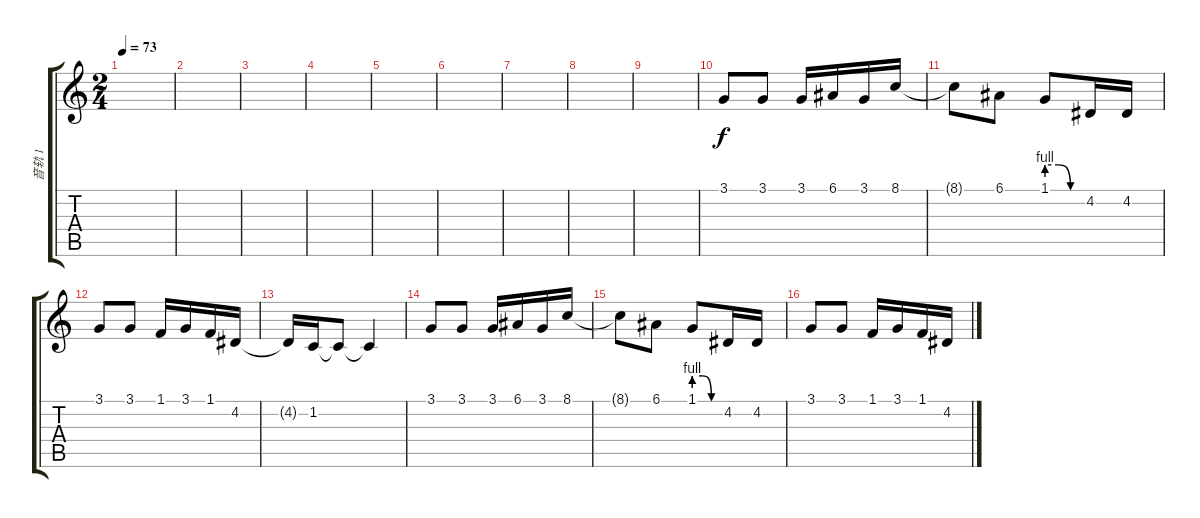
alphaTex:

\track ("音轨 1" "音轨 1") {instrument synthvoice}
\staff {score tabs}
\tuning (E4 B3 G3 D3 A2 E2) {hide}
\ts (2 4)
\tempo 73
\clef g2
\ks c
|
|
|
|
|
|
|
|
|
3.1.8 3.1.8 3.1.16 6.1.16 3.1.16 8.1.16 |
8.1{t}.8 6.1.8 1.1{be (custom 0 4 20 4 40 0 60 0)}.8 4.2.16 4.2.16 |
3.1.8 3.1.8 1.1.16 3.1.16 1.1.16 4.2.16 |
4.2{t}.16 1.2.16 1.2{t}.8 1.2{t}.4 |
3.1.8 3.1.8 3.1.16 6.1.16 3.1.16 8.1.16 |
8.1{t}.8 6.1.8 1.1{be (custom 0 4 20 4 40 0 60 0)}.8 4.2.16 4.2.16 |
3.1.8 3.1.8 1.1.16 3.1.16 1.1.16 4.2.16
